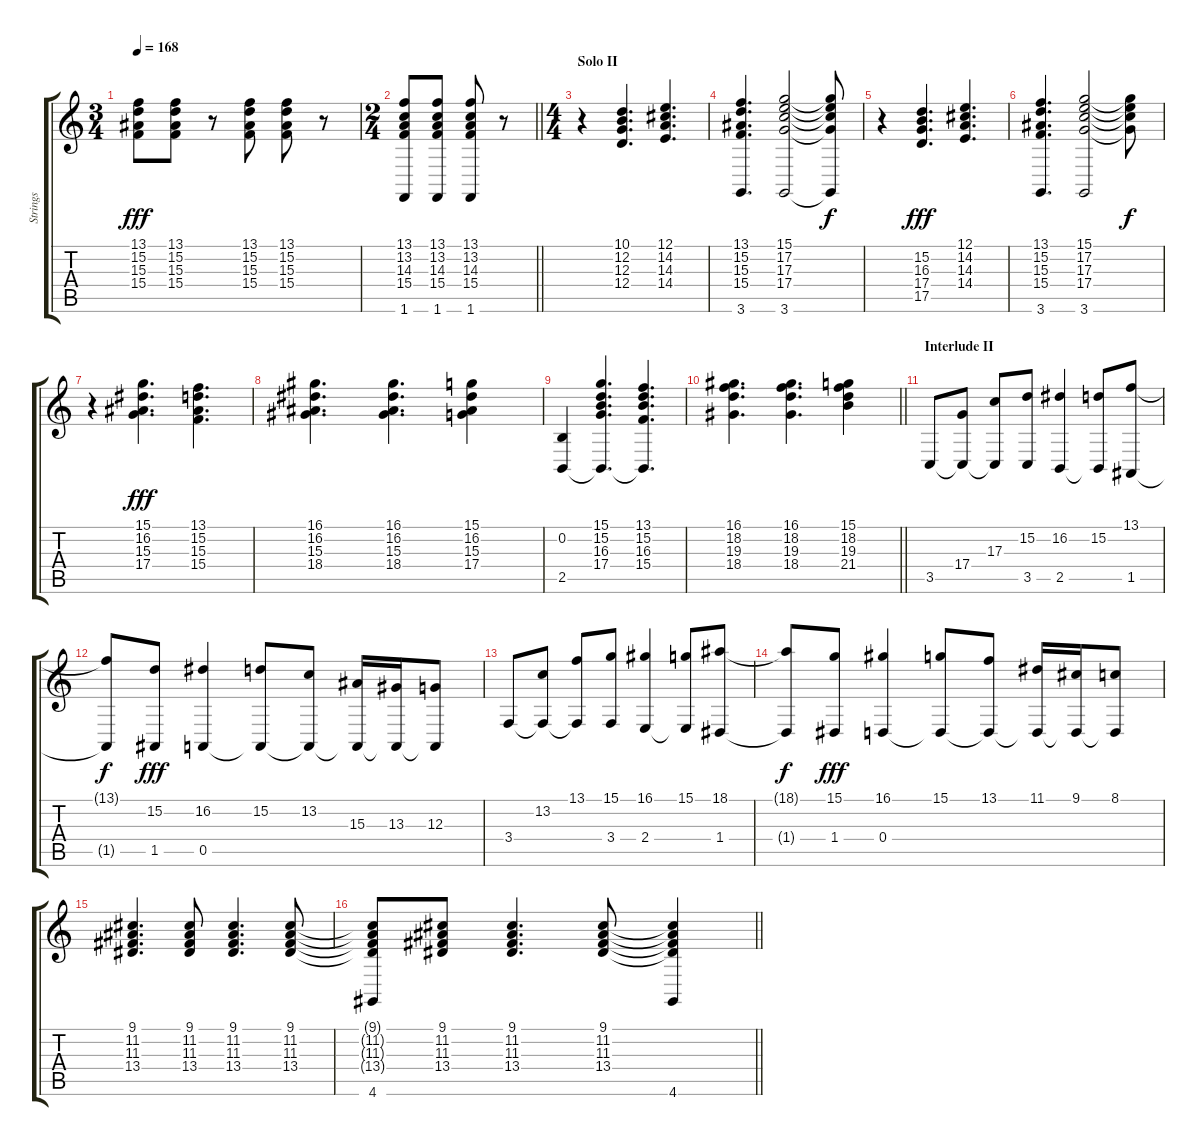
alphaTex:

\track ("Strings" "Strings") {instrument stringensemble1}
\staff {score tabs}
\tuning (E4 B3 G3 D3 A2 E2) {hide}
\ts (3 4)
\tempo 168
\clef g2
\ks c
(13.1 15.2 15.3 15.4).8{dy fff} (13.1 15.2 15.3 15.4).8 r.8 (13.1 15.2 15.3 15.4).8 (13.1 15.2 15.3 15.4).8 r.8 |
\ts (2 4)
\barLineRight lightlight
(13.1 13.2 14.3 15.4 1.6).8 (13.1 13.2 14.3 15.4 1.6).8 (13.1 13.2 14.3 15.4 1.6).8 r.8 |
\ts (4 4)
\section ("" "Solo II")
r.4 (10.1 12.2 12.3 12.4).4{d} (12.1 14.2 14.3 14.4).4{d} |
(13.1 15.2 15.3 15.4 3.6).4{d} (15.1 17.2 17.3 17.4 3.6).2 (15.1{t} 17.2{t} 17.3{t} 17.4{t} 3.6{t}).8{dy f} |
r.4 (15.2 16.3 17.4 17.5).4{d dy fff} (12.1 14.2 14.3 14.4).4{d} |
(13.1 15.2 15.3 15.4 3.6).4{d} (15.1 17.2 17.3 17.4 3.6).2 (15.1{t} 17.2{t} 17.3{t} 17.4{t}).8{dy f} |
r.4 (15.1 16.2 15.3 17.4).4{d dy fff} (13.1 15.2 15.3 15.4).4{d} |
(16.1 16.2 15.3 18.4).4{d} (16.1 16.2 15.3 18.4).4{d} (15.1 16.2 15.3 17.4).4 |
(0.2 2.5).4 (15.1 15.2 16.3 17.4 2.5{t}).4{d} (13.1 15.2 16.3 15.4 2.5{t}).4{d} |
\barLineRight lightlight
(16.1 18.2 19.3 18.4).4{d} (16.1 18.2 19.3 18.4).4{d} (15.1 18.2 19.3 21.4).4 |
\section ("" "Interlude II")
3.5.8 (17.4 3.5{t}).8 (17.3 3.5{t}).8 (15.2 3.5).8 (16.2 2.5).4 (15.2 2.5{t}).8 (13.1 1.5).8 |
(13.1{t} 1.5{t}).8{dy f} (15.2 1.5).8{dy fff} (16.2 0.5).4 (15.2 0.5{t}).8 (13.2 0.5{t}).8 (15.3 0.5{t}).16 (13.3 0.5{t}).16 (12.3 0.5{t}).8 |
3.4.8 (13.2 3.4{t}).8 (13.1 3.4{t}).8 (15.1 3.4).8 (16.1 2.4).4 (15.1 2.4{t}).8 (18.1 1.4).8 |
(18.1{t} 1.4{t}).8{dy f} (15.1 1.4).8{dy fff} (16.1 0.4).4 (15.1 0.4{t}).8 (13.1 0.4{t}).8 (11.1 0.4{t}).16 (9.1 0.4{t}).16 (8.1 0.4{t}).8 |
(9.1 11.2 11.3 13.4).4{d} (9.1 11.2 11.3 13.4).8 (9.1 11.2 11.3 13.4).4{d} (9.1 11.2 11.3 13.4).8 |
\barLineRight lightlight
(9.1{t} 11.2{t} 11.3{t} 13.4{t} 4.6).8 (9.1 11.2 11.3 13.4).8 (9.1 11.2 11.3 13.4).4{d} (9.1 11.2 11.3 13.4).8 (9.1{t} 11.2{t} 11.3{t} 13.4{t} 4.6).4
